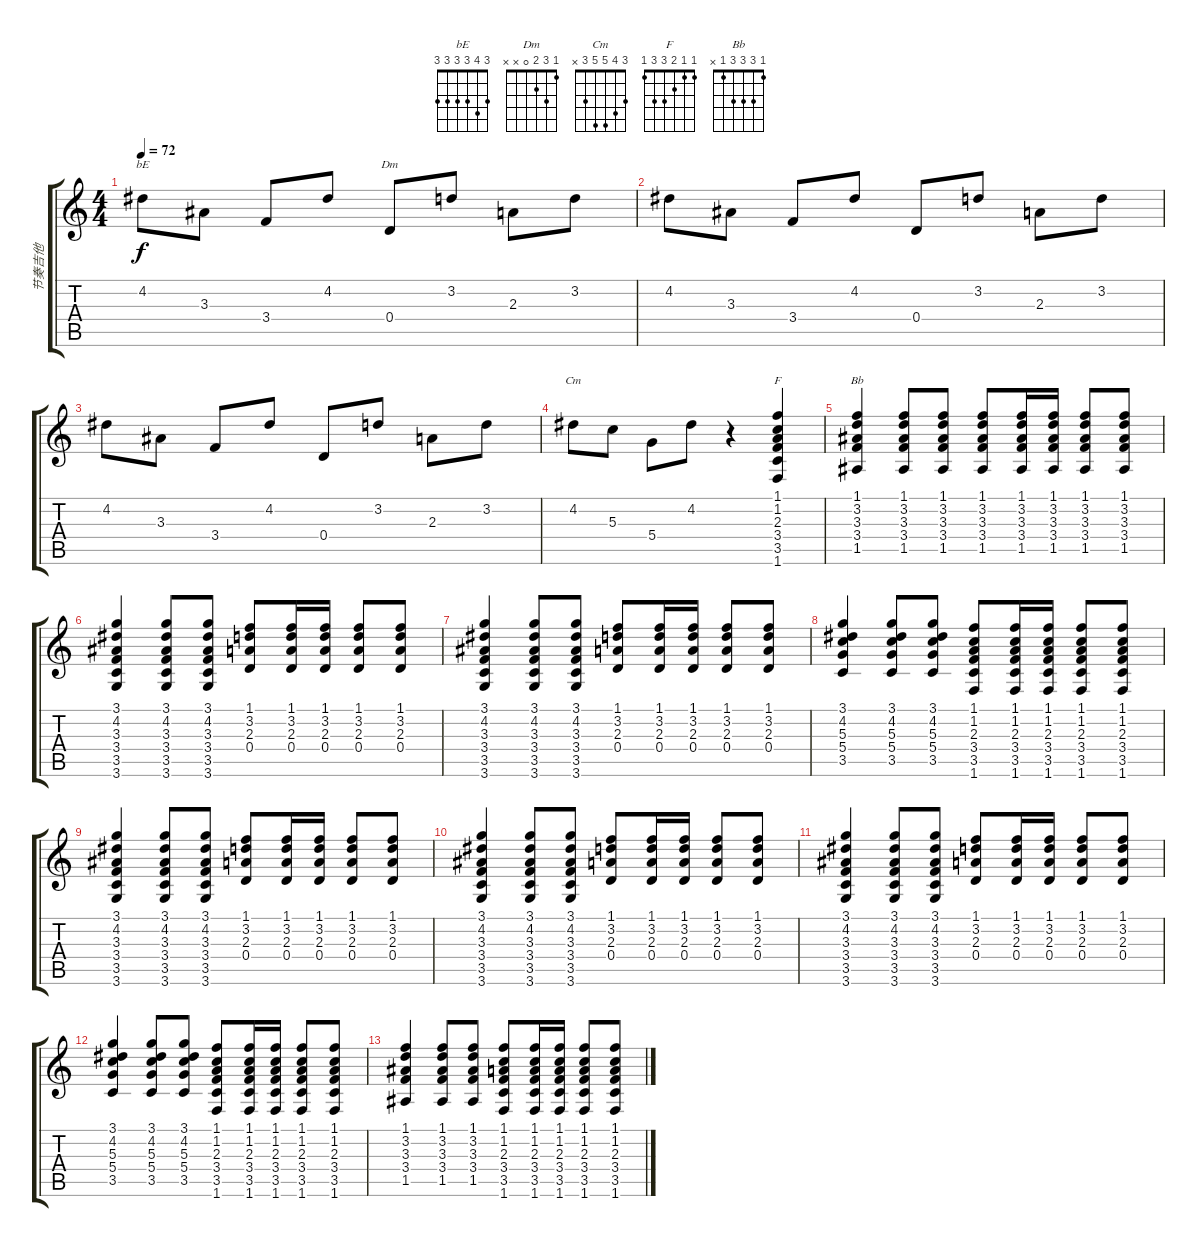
\track ("节奏吉他" "节奏吉他") {instrument acousticguitarsteel}
\staff {score tabs}
\tuning (E4 B3 G3 D3 A2 E2) {hide}
\chord ("bE" 3 4 3 3 3 3)
\chord ("Dm" 1 3 2 0 x x)
\chord ("Cm" 3 4 5 5 3 x)
\chord ("F" 1 1 2 3 3 1)
\chord ("Bb" 1 3 3 3 1 x)
\ts (4 4)
\tempo 72
\clef g2
\ks c
4.2.8{ch "bE" dy f} 3.3.8 3.4.8 4.2.8 0.4.8{ch "Dm"} 3.2.8 2.3.8 3.2.8 |
4.2.8 3.3.8 3.4.8 4.2.8 0.4.8 3.2.8 2.3.8 3.2.8 |
4.2.8 3.3.8 3.4.8 4.2.8 0.4.8 3.2.8 2.3.8 3.2.8 |
4.2.8{ch "Cm"} 5.3.8 5.4.8 4.2.8 r.4 (1.1 1.2 2.3 3.4 3.5 1.6).4{ch "F"} |
(1.1 3.2 3.3 3.4 1.5).4{ch "Bb"} (1.1 3.2 3.3 3.4 1.5).8 (1.1 3.2 3.3 3.4 1.5).8 (1.1 3.2 3.3 3.4 1.5).8 (1.1 3.2 3.3 3.4 1.5).16 (1.1 3.2 3.3 3.4 1.5).16 (1.1 3.2 3.3 3.4 1.5).8 (1.1 3.2 3.3 3.4 1.5).8 |
(3.1 4.2 3.3 3.4 3.5 3.6).4 (3.1 4.2 3.3 3.4 3.5 3.6).8 (3.1 4.2 3.3 3.4 3.5 3.6).8 (1.1 3.2 2.3 0.4).8 (1.1 3.2 2.3 0.4).16 (1.1 3.2 2.3 0.4).16 (1.1 3.2 2.3 0.4).8 (1.1 3.2 2.3 0.4).8 |
(3.1 4.2 3.3 3.4 3.5 3.6).4 (3.1 4.2 3.3 3.4 3.5 3.6).8 (3.1 4.2 3.3 3.4 3.5 3.6).8 (1.1 3.2 2.3 0.4).8 (1.1 3.2 2.3 0.4).16 (1.1 3.2 2.3 0.4).16 (1.1 3.2 2.3 0.4).8 (1.1 3.2 2.3 0.4).8 |
(3.1 4.2 5.3 5.4 3.5).4 (3.1 4.2 5.3 5.4 3.5).8 (3.1 4.2 5.3 5.4 3.5).8 (1.1 1.2 2.3 3.4 3.5 1.6).8 (1.1 1.2 2.3 3.4 3.5 1.6).16 (1.1 1.2 2.3 3.4 3.5 1.6).16 (1.1 1.2 2.3 3.4 3.5 1.6).8 (1.1 1.2 2.3 3.4 3.5 1.6).8 |
(3.1 4.2 3.3 3.4 3.5 3.6).4 (3.1 4.2 3.3 3.4 3.5 3.6).8 (3.1 4.2 3.3 3.4 3.5 3.6).8 (1.1 3.2 2.3 0.4).8 (1.1 3.2 2.3 0.4).16 (1.1 3.2 2.3 0.4).16 (1.1 3.2 2.3 0.4).8 (1.1 3.2 2.3 0.4).8 |
(3.1 4.2 3.3 3.4 3.5 3.6).4 (3.1 4.2 3.3 3.4 3.5 3.6).8 (3.1 4.2 3.3 3.4 3.5 3.6).8 (1.1 3.2 2.3 0.4).8 (1.1 3.2 2.3 0.4).16 (1.1 3.2 2.3 0.4).16 (1.1 3.2 2.3 0.4).8 (1.1 3.2 2.3 0.4).8 |
(3.1 4.2 3.3 3.4 3.5 3.6).4 (3.1 4.2 3.3 3.4 3.5 3.6).8 (3.1 4.2 3.3 3.4 3.5 3.6).8 (1.1 3.2 2.3 0.4).8 (1.1 3.2 2.3 0.4).16 (1.1 3.2 2.3 0.4).16 (1.1 3.2 2.3 0.4).8 (1.1 3.2 2.3 0.4).8 |
(3.1 4.2 5.3 5.4 3.5).4 (3.1 4.2 5.3 5.4 3.5).8 (3.1 4.2 5.3 5.4 3.5).8 (1.1 1.2 2.3 3.4 3.5 1.6).8 (1.1 1.2 2.3 3.4 3.5 1.6).16 (1.1 1.2 2.3 3.4 3.5 1.6).16 (1.1 1.2 2.3 3.4 3.5 1.6).8 (1.1 1.2 2.3 3.4 3.5 1.6).8 |
(1.1 3.2 3.3 3.4 1.5).4 (1.1 3.2 3.3 3.4 1.5).8 (1.1 3.2 3.3 3.4 1.5).8 (1.1 1.2 2.3 3.4 3.5 1.6).8 (1.1 1.2 2.3 3.4 3.5 1.6).16 (1.1 1.2 2.3 3.4 3.5 1.6).16 (1.1 1.2 2.3 3.4 3.5 1.6).8 (1.1 1.2 2.3 3.4 3.5 1.6).8
